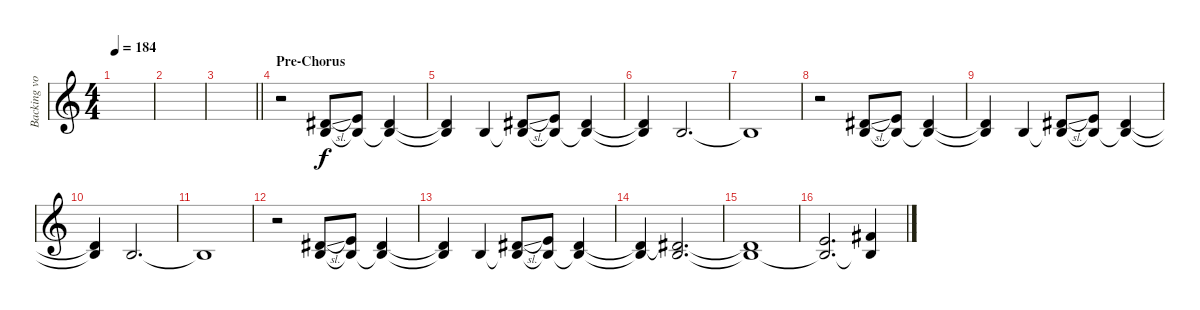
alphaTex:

\track ("Backing vocals" "Backing vo") {instrument synthvoice}
\staff {score}
\tuning (E4 B3 G3 D3 A2 E2) {hide}
\ts (4 4)
\tempo 184
\clef g2
\ks c
|
|
\barLineRight lightlight
|
\section ("" "Pre-Chorus")
r.2{volume 16} (4.2{sl} 4.3).8 (5.2 4.3{t}).8 (4.2 4.3{t}).4 |
(4.2{t} 4.3{t}).4 4.3.4 (4.2{sl} 4.3{t}).8 (5.2 4.3{t}).8 (4.2 4.3{t}).4 |
(4.2{t} 4.3{t}).4 4.3.2{d} |
4.3{t}.1 |
r.2 (4.2{sl} 4.3).8 (5.2 4.3{t}).8 (4.2 4.3{t}).4 |
(4.2{t} 4.3{t}).4 4.3.4 (4.2{sl} 4.3{t}).8 (5.2 4.3{t}).8 (4.2 4.3{t}).4 |
(4.2{t} 4.3{t}).4 4.3.2{d} |
4.3{t}.1 |
r.2 (4.2{sl} 4.3).8 (5.2 4.3{t}).8 (4.2 4.3{t}).4 |
(4.2{t} 4.3{t}).4 4.3.4 (4.2{sl} 4.3{t}).8 (5.2 4.3{t}).8 (4.2 4.3{t}).4 |
(4.2{t} 4.3{t}).4 (4.2{t} 4.3).2{d} |
(4.2{t} 4.3{t}).1 |
(5.2 4.3{t}).2{d} (7.2 4.3{t}).4
